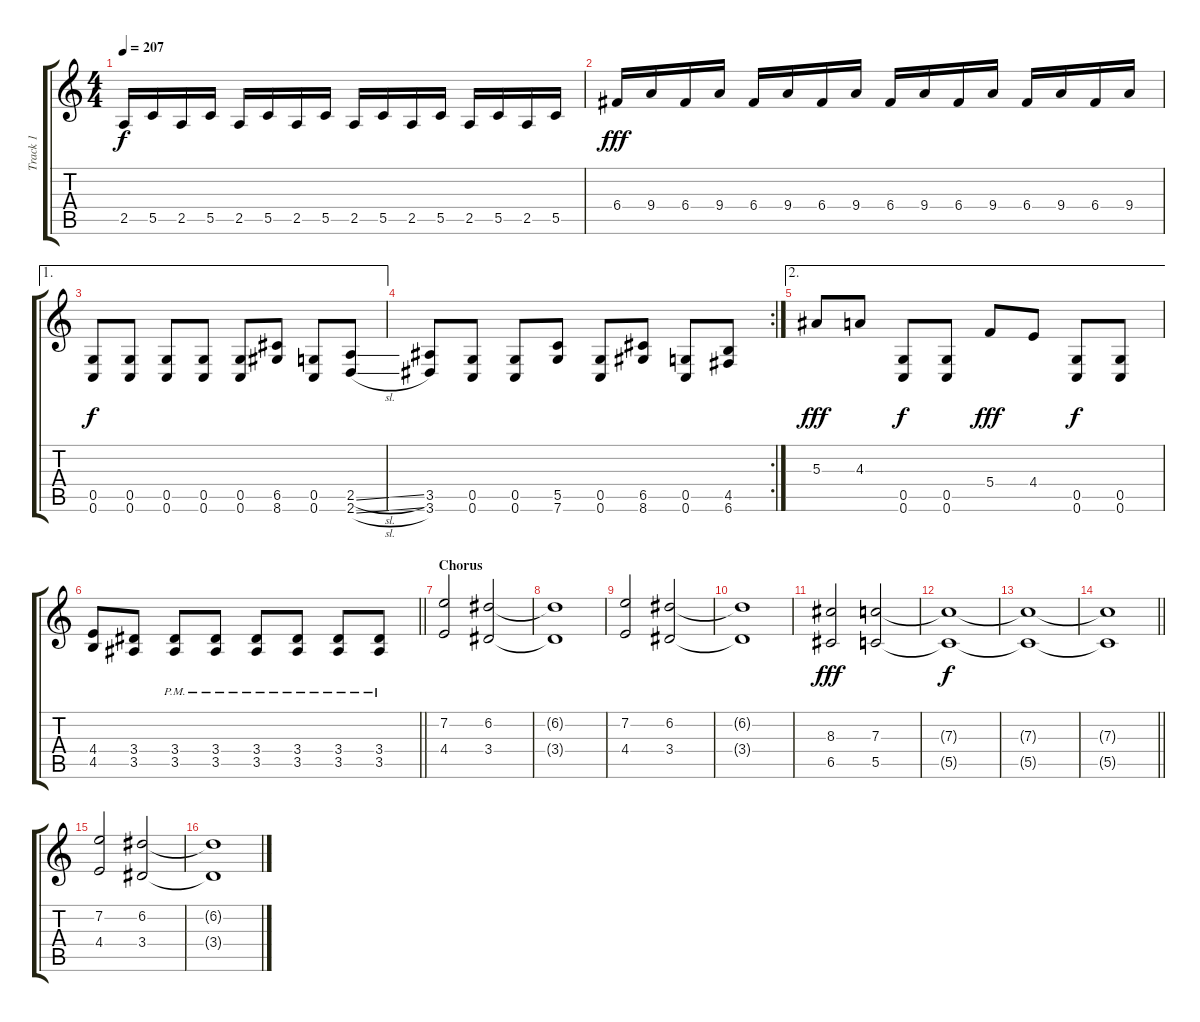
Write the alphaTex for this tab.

\track ("Track 1" "Track 1") {instrument distortionguitar}
\staff {score tabs}
\tuning (D4 A3 F3 C3 G2 C2) {hide}
\ts (4 4)
\tempo 207
\clef g2
\ks c
2.5.16{dy f} 5.5.16 2.5.16 5.5.16 2.5.16 5.5.16 2.5.16 5.5.16 2.5.16 5.5.16 2.5.16 5.5.16 2.5.16 5.5.16 2.5.16 5.5.16 |
6.4.16{dy fff} 9.4.16 6.4.16 9.4.16 6.4.16 9.4.16 6.4.16 9.4.16 6.4.16 9.4.16 6.4.16 9.4.16 6.4.16 9.4.16 6.4.16 9.4.16 |
\ae 1
(0.5 0.6).8{dy f} (0.5 0.6).8 (0.5 0.6).8 (0.5 0.6).8 (0.5 0.6).8 (6.5 8.6).8 (0.5 0.6).8 (2.5{sl} 2.6{sl}).8 |
\rc 2
(3.5 3.6).8 (0.5 0.6).8 (0.5 0.6).8 (5.5 7.6).8 (0.5 0.6).8 (6.5 8.6).8 (0.5 0.6).8 (4.5 6.6).8 |
\ae 2
5.3.8{dy fff} 4.3.8 (0.5 0.6).8{dy f} (0.5 0.6).8 5.4.8{dy fff} 4.4.8 (0.5 0.6).8{dy f} (0.5 0.6).8 |
\barLineRight lightlight
(4.4 4.5).8 (3.4 3.5).8 (3.4{pm} 3.5{pm}).8 (3.4{pm} 3.5{pm}).8 (3.4{pm} 3.5{pm}).8 (3.4{pm} 3.5{pm}).8 (3.4{pm} 3.5{pm}).8 (3.4{pm} 3.5{pm}).8 |
\section ("" "Chorus")
(7.2 4.4).2 (6.2 3.4).2 |
(6.2{t} 3.4{t}).1 |
(7.2 4.4).2 (6.2 3.4).2 |
(6.2{t} 3.4{t}).1 |
(8.3 6.5).2{dy fff} (7.3 5.5).2 |
(7.3{t} 5.5{t}).1{dy f} |
(7.3{t} 5.5{t}).1 |
\barLineRight lightlight
(7.3{t} 5.5{t}).1 |
\section ("" "")
(7.2 4.4).2 (6.2 3.4).2 |
(6.2{t} 3.4{t}).1
